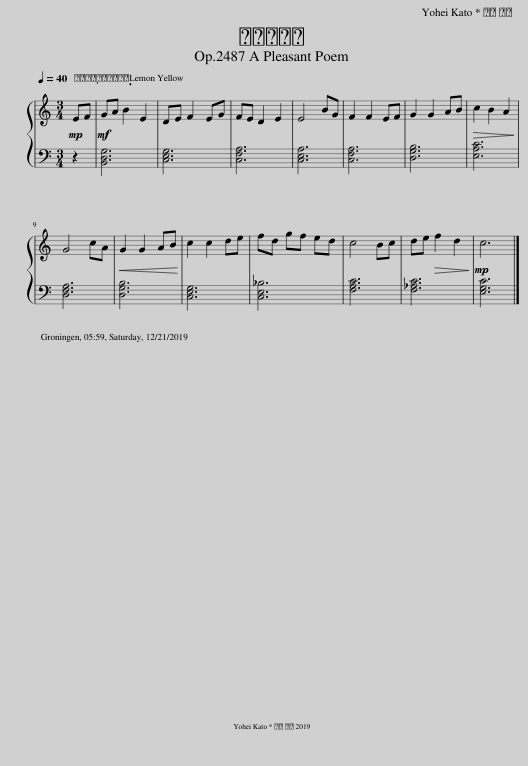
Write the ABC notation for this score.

X:1
%%score { 1 | 2 }
L:1/8
Q:1/4=40
M:3/4
I:linebreak $
K:C
V:1 treble
V:2 bass
V:1
!mp! EF |!mf! GA B2 E2 | DE F2 EG | FE D2 E2 | E4 BG | %5
 F2 F2 EF | G2 G2 AB |!>(! c2 B2 A2!>)! |$ G4 cA |!<(! G2 G2 AB!<)! | %10
 c2 c2 de | fd gf ed | c4 Bc | de!>(! f2 d2!>)! |!mp! c6 |] %15
V:2
 z2 | [B,,D,G,]6 | [C,E,G,]6 | [C,F,A,]6 | [C,E,A,]6 | %5
 [C,F,A,]6 | [D,G,B,]6 | [E,A,C]6 |$ [D,F,A,]6 | [D,G,B,]6 | %10
 [C,E,G,]6 | [C,E,_B,]6 | [F,A,C]6 | [F,_A,C]6 | [E,G,C]6 |] %15
